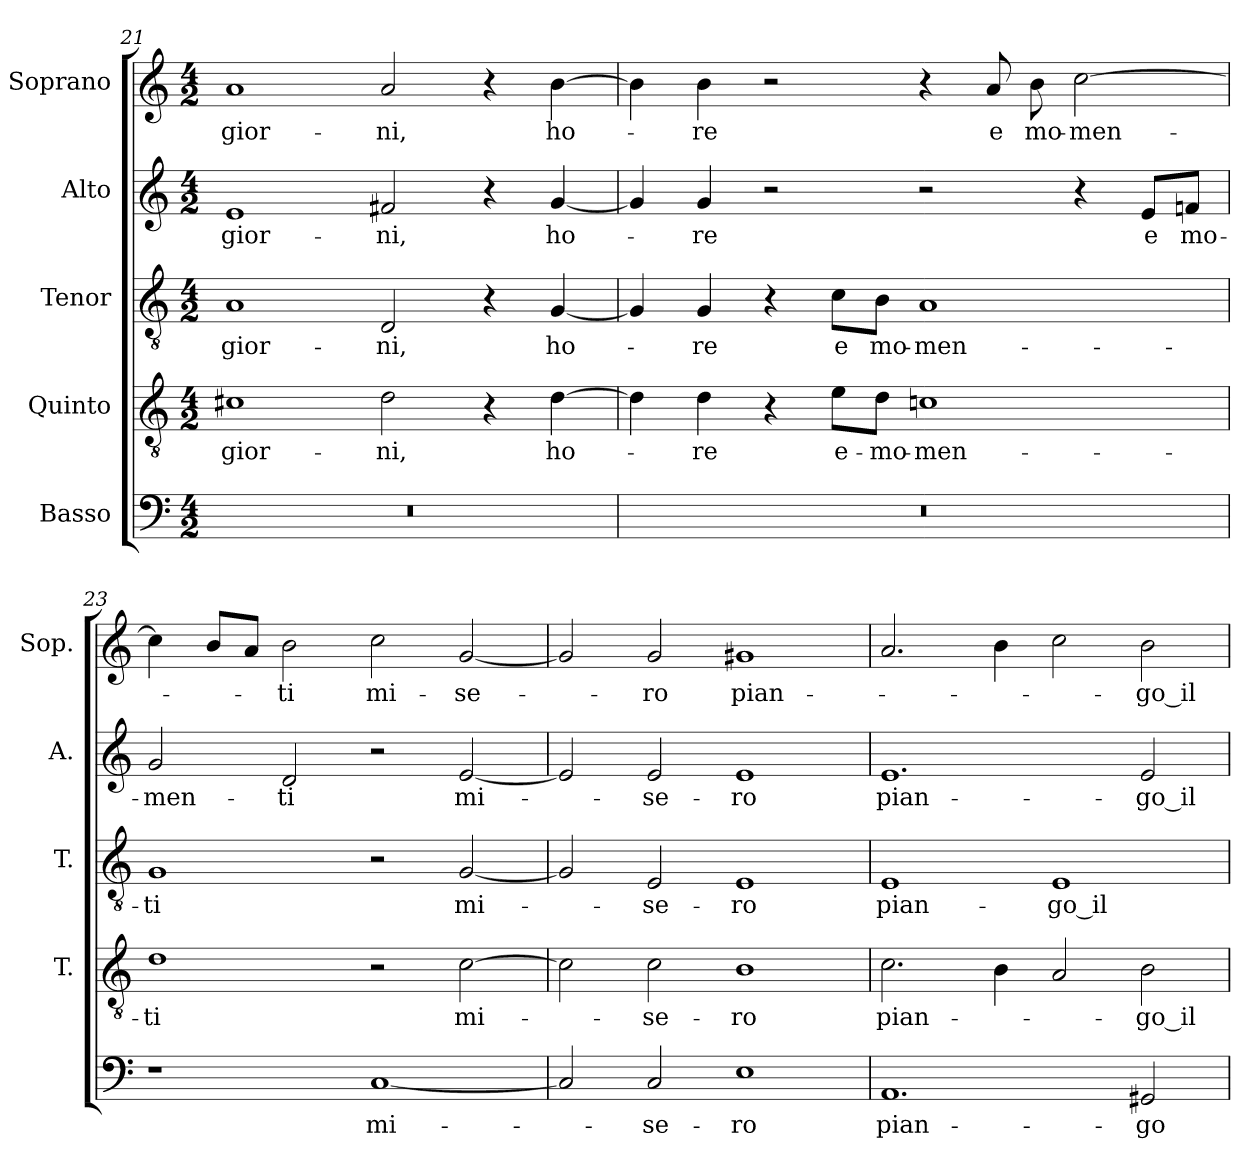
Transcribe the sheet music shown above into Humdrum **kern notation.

**kern	**text	**kern	**text	**kern	**text	**kern	**text	**kern	**text
*part5	*part5	*part4	*part4	*part3	*part3	*part2	*part2	*part1	*part1
*staff5	*staff5	*staff4	*staff4	*staff3	*staff3	*staff2	*staff2	*staff1	*staff1
*I"Basso	*	*I"Quinto	*	*I"Tenor	*	*I"Alto	*	*I"Soprano	*
*	*	*I'T.	*	*I'T.	*	*I'A.	*	*I'Sop.	*
*clefF4	*	*clefGv2	*	*clefGv2	*	*clefG2	*	*clefG2	*
*	*	*ITrd7c12	*	*ITrd7c12	*	*	*	*	*
*k[]	*	*k[]	*	*k[]	*	*k[]	*	*k[]	*
*C:	*	*C:	*	*C:	*	*C:	*	*C:	*
*M4/2	*	*M4/2	*	*M4/2	*	*M4/2	*	*M4/2	*
=21	=21	=21	=21	=21	=21	=21	=21	=21	=21
!LO:N:vis=1	!	!	!	!	!	!	!	!	!
!	!	!	!LO:LY:b:color=#000000	!	!	!	!	!	!
!	!	!	!	!	!LO:LY:b:color=#000000	!	!	!	!
!	!	!	!	!	!	!	!LO:LY:b:color=#000000	!	!
!	!	!	!	!	!	!	!	!	!LO:LY:b:color=#000000
0r	.	1C#Xi	gior-	1AAi	gior-	1ei	gior-	1ai	gior-
!	!	!	!LO:LY:b:color=#000000	!	!	!	!	!	!
!	!	!	!	!	!LO:LY:b:color=#000000	!	!	!	!
!	!	!	!	!	!	!	!LO:LY:b:color=#000000	!	!
!	!	!	!	!	!	!	!	!	!LO:LY:b:color=#000000
.	.	2Di\	-ni,	2DDi/	-ni,	2f#Xi/	-ni,	2ai/	-ni,
.	.	4r	.	4r	.	4r	.	4r	.
!	!	!	!LO:LY:b:color=#000000	!	!	!	!	!	!
!	!	!	!	!	!LO:LY:b:color=#000000	!	!	!	!
!	!	!	!	!	!	!	!LO:LY:b:color=#000000	!	!
!	!	!	!	!	!	!	!	!	!LO:LY:b:color=#000000
.	.	[4Di\	ho-	[4GGi/	ho-	[4gi/	ho-	[4bi\	ho-
=22	=22	=22	=22	=22	=22	=22	=22	=22	=22
!LO:N:vis=1	!	!	!	!	!	!	!	!	!
0r	.	4Di\]	.	4GGi/]	.	4gi/]	.	4bi\]	.
!	!	!	!LO:LY:b:color=#000000	!	!	!	!	!	!
!	!	!	!	!	!LO:LY:b:color=#000000	!	!	!	!
!	!	!	!	!	!	!	!LO:LY:b:color=#000000	!	!
!	!	!	!	!	!	!	!	!	!LO:LY:b:color=#000000
.	.	4Di\	-re	4GGi/	-re	4gi/	-re	4bi\	-re
.	.	4r	.	4r	.	2r	.	2r	.
!	!	!	!LO:LY:b:color=#000000	!	!	!	!	!	!
!	!	!	!	!	!LO:LY:b:color=#000000	!	!	!	!
.	.	8Ei\L	e-	8Ci\L	e	.	.	.	.
!	!	!	!LO:LY:b:color=#000000	!	!	!	!	!	!
!	!	!	!	!	!LO:LY:b:color=#000000	!	!	!	!
.	.	8Di\J	-mo-	8BBi\J	mo-	.	.	.	.
!	!	!	!LO:LY:b:color=#000000	!	!	!	!	!	!
!	!	!	!	!	!LO:LY:b:color=#000000	!	!	!	!
.	.	1Cni	-men-	1AAi	-men-	2r	.	4r	.
!	!	!	!	!	!	!	!	!	!LO:LY:b:color=#000000
.	.	.	.	.	.	.	.	8ai/	e
!	!	!	!	!	!	!	!	!	!LO:LY:b:color=#000000
.	.	.	.	.	.	.	.	8bi\	mo-
!	!	!	!	!	!	!	!	!	!LO:LY:b:color=#000000
.	.	.	.	.	.	4r	.	[2cci\	-men-
!	!	!	!	!	!	!	!LO:LY:b:color=#000000	!	!
.	.	.	.	.	.	8ei/L	e	.	.
!	!	!	!	!	!	!	!LO:LY:b:color=#000000	!	!
.	.	.	.	.	.	8fni/J	mo-	.	.
=23	=23	=23	=23	=23	=23	=23	=23	=23	=23
!	!	!	!LO:LY:b:color=#000000	!	!	!	!	!	!
!	!	!	!	!	!LO:LY:b:color=#000000	!	!	!	!
!	!	!	!	!	!	!	!LO:LY:b:color=#000000	!	!
1r	.	1Di	-ti	1GGi	-ti	2gi/	-men-	4cci\]	.
.	.	.	.	.	.	.	.	8bi/L	.
.	.	.	.	.	.	.	.	8ai/J	.
!	!	!	!	!	!	!	!LO:LY:b:color=#000000	!	!
!	!	!	!	!	!	!	!	!	!LO:LY:b:color=#000000
.	.	.	.	.	.	2di/	-ti	2bi\	-ti
!	!LO:LY:b:color=#000000	!	!	!	!	!	!	!	!
!	!	!	!	!	!	!	!	!	!LO:LY:b:color=#000000
[1Ci	mi-	2r	.	2r	.	2r	.	2cci\	mi-
!	!	!	!LO:LY:b:color=#000000	!	!	!	!	!	!
!	!	!	!	!	!LO:LY:b:color=#000000	!	!	!	!
!	!	!	!	!	!	!	!LO:LY:b:color=#000000	!	!
!	!	!	!	!	!	!	!	!	!LO:LY:b:color=#000000
.	.	[2Ci\	mi-	[2GGi/	mi-	[2ei/	mi-	[2gi/	-se-
!!LO:LB:g=z
=24	=24	=24	=24	=24	=24	=24	=24	=24	=24
2Ci/]	.	2Ci\]	.	2GGi/]	.	2ei/]	.	2gi/]	.
!	!LO:LY:b:color=#000000	!	!	!	!	!	!	!	!
!	!	!	!LO:LY:b:color=#000000	!	!	!	!	!	!
!	!	!	!	!	!LO:LY:b:color=#000000	!	!	!	!
!	!	!	!	!	!	!	!LO:LY:b:color=#000000	!	!
!	!	!	!	!	!	!	!	!	!LO:LY:b:color=#000000
2Ci/	-se-	2Ci\	-se-	2EEi/	-se-	2ei/	-se-	2gi/	-ro
!	!LO:LY:b:color=#000000	!	!	!	!	!	!	!	!
!	!	!	!LO:LY:b:color=#000000	!	!	!	!	!	!
!	!	!	!	!	!LO:LY:b:color=#000000	!	!	!	!
!	!	!	!	!	!	!	!LO:LY:b:color=#000000	!	!
!	!	!	!	!	!	!	!	!	!LO:LY:b:color=#000000
1Ei	-ro	1BBi	-ro	1EEi	-ro	1ei	-ro	1g#Xi	pian-
=25	=25	=25	=25	=25	=25	=25	=25	=25	=25
!	!LO:LY:b:color=#000000	!	!	!	!	!	!	!	!
!	!	!	!LO:LY:b:color=#000000	!	!	!	!	!	!
!	!	!	!	!	!LO:LY:b:color=#000000	!	!	!	!
!	!	!	!	!	!	!	!LO:LY:b:color=#000000	!	!
1.AAi	pian-	2.Ci\	pian-	1EEi	pian-	1.ei	pian-	2.ai/	.
.	.	4BBi\	.	.	.	.	.	4bi\	.
!	!	!	!	!	!LO:LY:b:color=#000000	!	!	!	!
.	.	2AAi/	.	1EEi	-go_il	.	.	2cci\	.
!	!LO:LY:b:color=#000000	!	!	!	!	!	!	!	!
!	!	!	!LO:LY:b:color=#000000	!	!	!	!	!	!
!	!	!	!	!	!	!	!LO:LY:b:color=#000000	!	!
!	!	!	!	!	!	!	!	!	!LO:LY:b:color=#000000
2GG#Xi/	-go	2BBi\	-go_il	.	.	2ei/	-go_il	2bi\	-go_il
=	=	=	=	=	=	=	=	=	=
*-	*-	*-	*-	*-	*-	*-	*-	*-	*-
